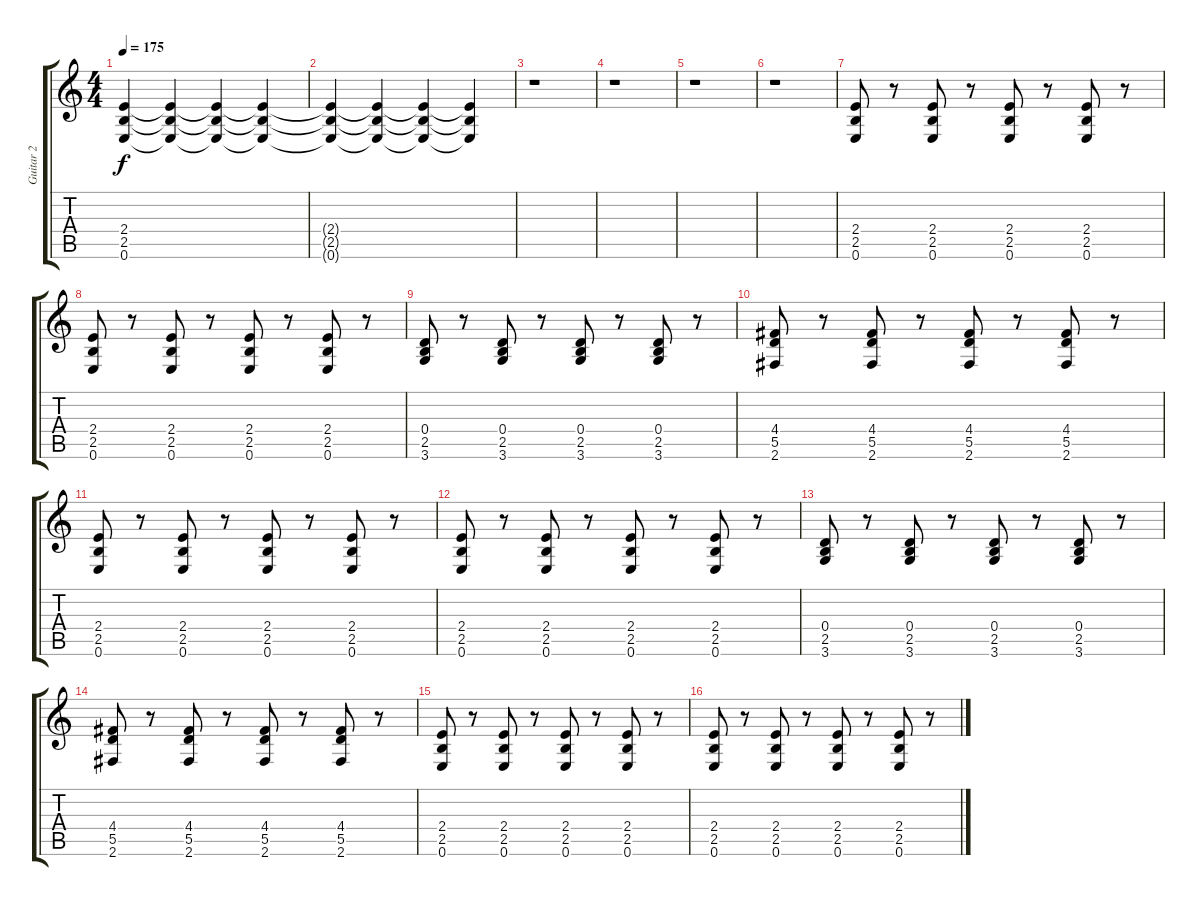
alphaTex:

\track ("Guitar 2" "Guitar 2") {instrument distortionguitar}
\staff {score tabs}
\tuning (E4 B3 G3 D3 A2 E2) {hide}
\ts (4 4)
\tempo 175
\clef g2
\ks c
(2.4{t} 2.5{t} 0.6{t}).4{dy f volume 12} (2.4{t} 2.5{t} 0.6{t}).4{volume 11} (2.4{t} 2.5{t} 0.6{t}).4{volume 10} (2.4{t} 2.5{t} 0.6{t}).4{volume 9} |
(2.4{t} 2.5{t} 0.6{t}).4{volume 8} (2.4{t} 2.5{t} 0.6{t}).4{volume 7} (2.4{t} 2.5{t} 0.6{t}).4{volume 6} (2.4{t} 2.5{t} 0.6{t}).4{volume 5} |
r.1 |
r.1 |
r.1 |
r.1 |
(2.4 2.5 0.6).8{volume 13} r.8 (2.4 2.5 0.6).8 r.8 (2.4 2.5 0.6).8 r.8 (2.4 2.5 0.6).8 r.8 |
(2.4 2.5 0.6).8 r.8 (2.4 2.5 0.6).8 r.8 (2.4 2.5 0.6).8 r.8 (2.4 2.5 0.6).8 r.8 |
(0.4 2.5 3.6).8 r.8 (0.4 2.5 3.6).8 r.8 (0.4 2.5 3.6).8 r.8 (0.4 2.5 3.6).8 r.8 |
(4.4 5.5 2.6).8 r.8 (4.4 5.5 2.6).8 r.8 (4.4 5.5 2.6).8 r.8 (4.4 5.5 2.6).8 r.8 |
(2.4 2.5 0.6).8{volume 13} r.8 (2.4 2.5 0.6).8 r.8 (2.4 2.5 0.6).8 r.8 (2.4 2.5 0.6).8 r.8 |
(2.4 2.5 0.6).8 r.8 (2.4 2.5 0.6).8 r.8 (2.4 2.5 0.6).8 r.8 (2.4 2.5 0.6).8 r.8 |
(0.4 2.5 3.6).8 r.8 (0.4 2.5 3.6).8 r.8 (0.4 2.5 3.6).8 r.8 (0.4 2.5 3.6).8 r.8 |
(4.4 5.5 2.6).8 r.8 (4.4 5.5 2.6).8 r.8 (4.4 5.5 2.6).8 r.8 (4.4 5.5 2.6).8 r.8 |
(2.4 2.5 0.6).8{volume 13} r.8 (2.4 2.5 0.6).8 r.8 (2.4 2.5 0.6).8 r.8 (2.4 2.5 0.6).8 r.8 |
(2.4 2.5 0.6).8 r.8 (2.4 2.5 0.6).8 r.8 (2.4 2.5 0.6).8 r.8 (2.4 2.5 0.6).8 r.8
